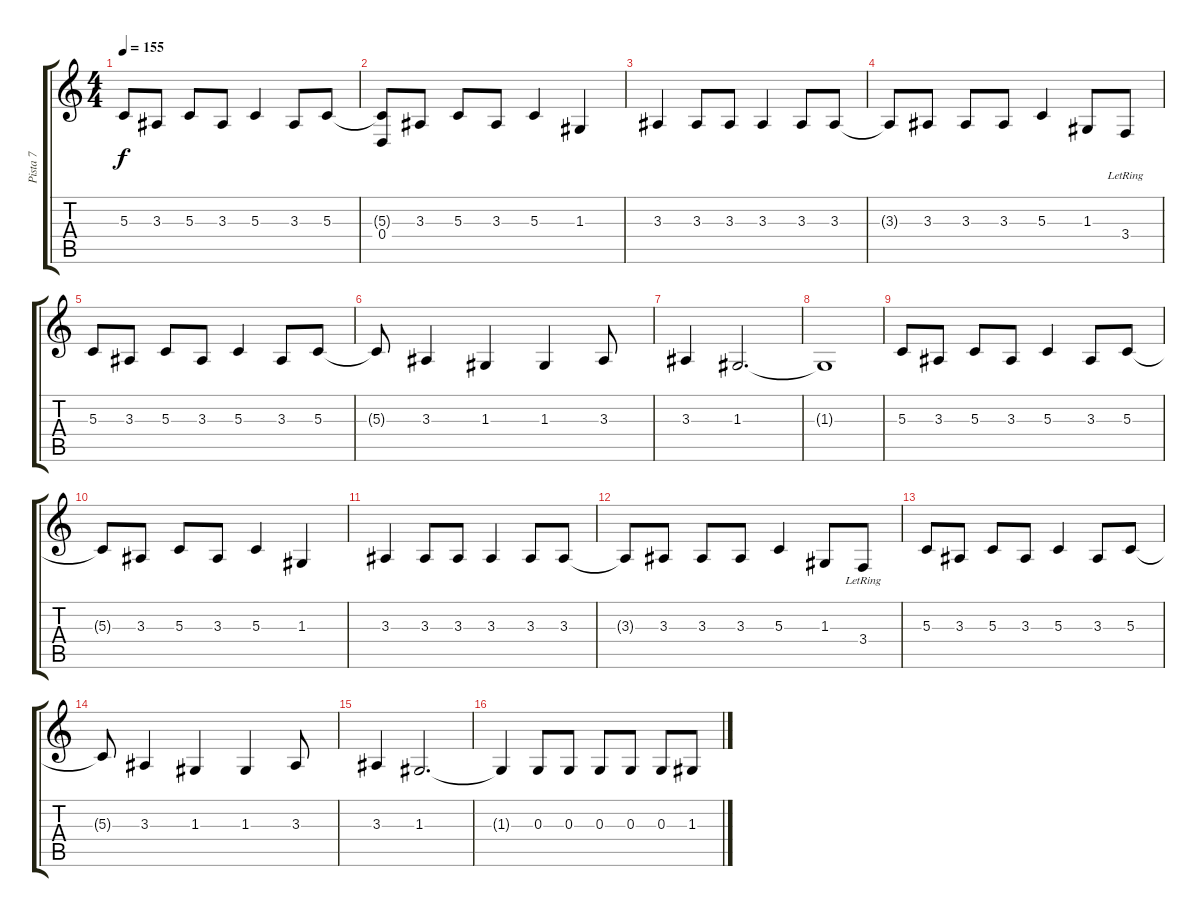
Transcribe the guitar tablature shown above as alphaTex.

\track ("Pista 7" "Pista 7") {instrument electricgrandpiano}
\staff {score tabs}
\tuning (E4 B3 G3 D3 A2 E2) {hide}
\ts (4 4)
\tempo 155
\clef g2
\ks c
5.3.8{dy f} 3.3.8 5.3.8 3.3.8 5.3.4 3.3.8 5.3.8 |
(5.3{t} 0.4).8 3.3.8 5.3.8 3.3.8 5.3.4 1.3.4 |
3.3.4 3.3.8 3.3.8 3.3.4 3.3.8 3.3.8 |
3.3{t}.8 3.3.8 3.3.8 3.3.8 5.3.4 1.3.8 3.4{lr}.8 |
5.3.8 3.3.8 5.3.8 3.3.8 5.3.4 3.3.8 5.3.8 |
5.3{t}.8 3.3.4 1.3.4 1.3.4 3.3.8 |
3.3.4 1.3.2{d} |
1.3{t}.1 |
5.3.8 3.3.8 5.3.8 3.3.8 5.3.4 3.3.8 5.3.8 |
5.3{t}.8 3.3.8 5.3.8 3.3.8 5.3.4 1.3.4 |
3.3.4 3.3.8 3.3.8 3.3.4 3.3.8 3.3.8 |
3.3{t}.8 3.3.8 3.3.8 3.3.8 5.3.4 1.3.8 3.4{lr}.8 |
5.3.8 3.3.8 5.3.8 3.3.8 5.3.4 3.3.8 5.3.8 |
5.3{t}.8 3.3.4 1.3.4 1.3.4 3.3.8 |
3.3.4 1.3.2{d} |
1.3{t}.4 0.3.8 0.3.8 0.3.8 0.3.8 0.3.8 1.3.8
